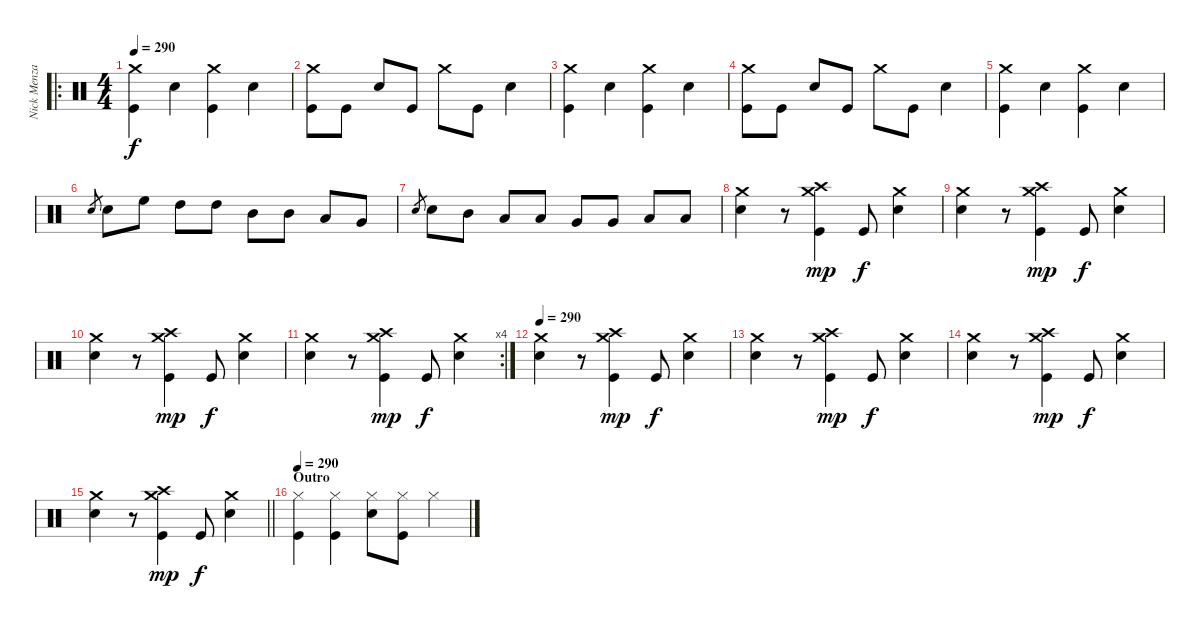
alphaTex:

\track ("Nick Menza" "Nick Menza") {instrument percussion}
\staff {score}
\articulation defaults
\ro
\ts (4 4)
\tempo 290
\clef neutral
\ks c
("Crash medium (hit)" "Kick (hit)").4{dy f} "Snare (hit) 2".4 ("Crash medium (hit)" "Kick (hit)").4 "Snare (hit) 2".4 |
("Crash medium (hit)" "Kick (hit)").8 "Kick (hit)".8 "Snare (hit) 2".8 "Kick (hit)".8 "Crash medium (hit)".8 "Kick (hit)".8 "Snare (hit) 2".4 |
("Crash medium (hit)" "Kick (hit)").4 "Snare (hit) 2".4 ("Crash medium (hit)" "Kick (hit)").4 "Snare (hit) 2".4 |
("Crash medium (hit)" "Kick (hit)").8 "Kick (hit)".8 "Snare (hit) 2".8 "Kick (hit)".8 "Crash medium (hit)".8 "Kick (hit)".8 "Snare (hit) 2".4 |
("Crash medium (hit)" "Kick (hit)").4 "Snare (hit) 2".4 ("Crash medium (hit)" "Kick (hit)").4 "Snare (hit) 2".4 |
"Snare (hit) 2".8{gr} "Snare (hit) 2".8 "High Floor Tom (hit)".8 "High Tom (hit)".8 "High Tom (hit)".8 "Mid Tom (hit)".8 "Mid Tom (hit)".8 "Low Tom (hit)".8 "Very Low Tom (hit)".8 |
"Snare (hit) 2".8{gr} "Snare (hit) 2".8 "Mid Tom (hit)".8 "Low Tom (hit)".8 "Low Tom (hit)".8 "Very Low Tom (hit)".8 "Very Low Tom (hit)".8 "Low Floor Tom (hit)".8 "Low Floor Tom (hit)".8 |
("Crash medium (hit)" "Snare (hit) 2").4 r.8 ("Crash high (hit)" "Crash medium (hit)" "Kick (hit)").4{dy mp} "Kick (hit)".8{dy f} ("Crash medium (hit)" "Snare (hit) 2").4 |
("Crash medium (hit)" "Snare (hit) 2").4 r.8 ("Crash high (hit)" "Crash medium (hit)" "Kick (hit)").4{dy mp} "Kick (hit)".8{dy f} ("Crash medium (hit)" "Snare (hit) 2").4 |
("Crash medium (hit)" "Snare (hit) 2").4 r.8 ("Crash high (hit)" "Crash medium (hit)" "Kick (hit)").4{dy mp} "Kick (hit)".8{dy f} ("Crash medium (hit)" "Snare (hit) 2").4 |
\rc 4
("Crash medium (hit)" "Snare (hit) 2").4 r.8 ("Crash high (hit)" "Crash medium (hit)" "Kick (hit)").4{dy mp} "Kick (hit)".8{dy f} ("Crash medium (hit)" "Snare (hit) 2").4 |
\tempo 290
("Crash medium (hit)" "Snare (hit) 2").4 r.8 ("Crash high (hit)" "Crash medium (hit)" "Kick (hit)").4{dy mp} "Kick (hit)".8{dy f} ("Crash medium (hit)" "Snare (hit) 2").4 |
("Crash medium (hit)" "Snare (hit) 2").4 r.8 ("Crash high (hit)" "Crash medium (hit)" "Kick (hit)").4{dy mp} "Kick (hit)".8{dy f} ("Crash medium (hit)" "Snare (hit) 2").4 |
("Crash medium (hit)" "Snare (hit) 2").4 r.8 ("Crash high (hit)" "Crash medium (hit)" "Kick (hit)").4{dy mp} "Kick (hit)".8{dy f} ("Crash medium (hit)" "Snare (hit) 2").4 |
\barLineRight lightlight
("Crash medium (hit)" "Snare (hit) 2").4 r.8 ("Crash high (hit)" "Crash medium (hit)" "Kick (hit)").4{dy mp} "Kick (hit)".8{dy f} ("Crash medium (hit)" "Snare (hit) 2").4 |
\section ("" "Outro")
\tempo 290
("Hi-Hat (closed)" "Kick (hit)").4 ("Hi-Hat (closed)" "Kick (hit)").4 ("Hi-Hat (closed)" "Snare (hit) 2").8 ("Hi-Hat (closed)" "Kick (hit)").8 "Hi-Hat (closed)".4
